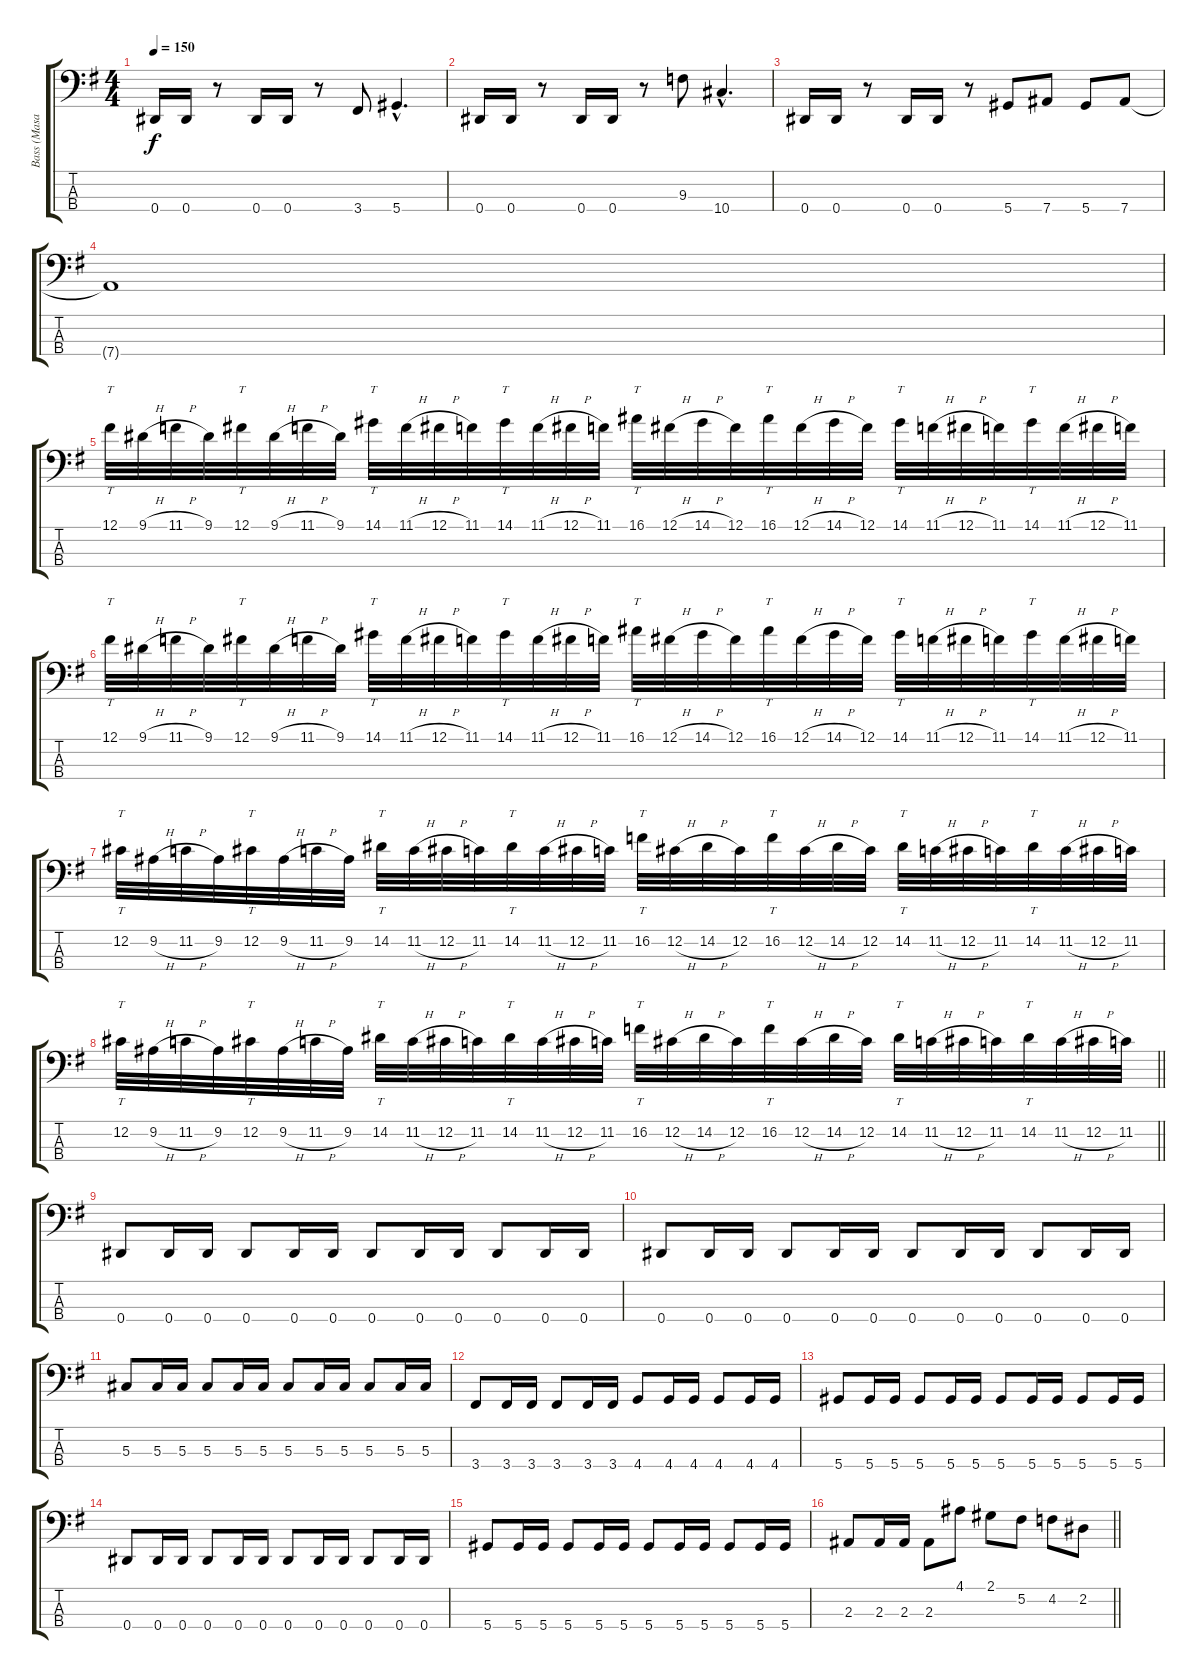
\track ("Bass (Masaki)" "Bass (Masa") {instrument electricbassfinger}
\staff {score tabs}
\tuning (Gb2 Db2 Ab1 Eb1) {hide}
\ts (4 4)
\tempo 150
\clef f4
\ks g
0.4.16{dy f instrument electricbassfinger} 0.4.16 r.8 0.4.16 0.4.16 r.8 3.4.8 5.4{hac}.4{d} |
0.4.16 0.4.16 r.8 0.4.16 0.4.16 r.8 9.3.8 10.4{hac}.4{d} |
0.4.16 0.4.16 r.8 0.4.16 0.4.16 r.8 5.4.8 7.4.8 5.4.8 7.4.8 |
7.4{t}.1 |
12.1.32{tt} 9.1{h}.32 11.1{h}.32 9.1.32 12.1.32{tt} 9.1{h}.32 11.1{h}.32 9.1.32 14.1.32{tt} 11.1{h}.32 12.1{h}.32 11.1.32 14.1.32{tt} 11.1{h}.32 12.1{h}.32 11.1.32 16.1.32{tt} 12.1{h}.32 14.1{h}.32 12.1.32 16.1.32{tt} 12.1{h}.32 14.1{h}.32 12.1.32 14.1.32{tt} 11.1{h}.32 12.1{h}.32 11.1.32 14.1.32{tt} 11.1{h}.32 12.1{h}.32 11.1.32 |
12.1.32{tt} 9.1{h}.32 11.1{h}.32 9.1.32 12.1.32{tt} 9.1{h}.32 11.1{h}.32 9.1.32 14.1.32{tt} 11.1{h}.32 12.1{h}.32 11.1.32 14.1.32{tt} 11.1{h}.32 12.1{h}.32 11.1.32 16.1.32{tt} 12.1{h}.32 14.1{h}.32 12.1.32 16.1.32{tt} 12.1{h}.32 14.1{h}.32 12.1.32 14.1.32{tt} 11.1{h}.32 12.1{h}.32 11.1.32 14.1.32{tt} 11.1{h}.32 12.1{h}.32 11.1.32 |
12.2.32{tt} 9.2{h}.32 11.2{h}.32 9.2.32 12.2.32{tt} 9.2{h}.32 11.2{h}.32 9.2.32 14.2.32{tt} 11.2{h}.32 12.2{h}.32 11.2.32 14.2.32{tt} 11.2{h}.32 12.2{h}.32 11.2.32 16.2.32{tt} 12.2{h}.32 14.2{h}.32 12.2.32 16.2.32{tt} 12.2{h}.32 14.2{h}.32 12.2.32 14.2.32{tt} 11.2{h}.32 12.2{h}.32 11.2.32 14.2.32{tt} 11.2{h}.32 12.2{h}.32 11.2.32 |
\barLineRight lightlight
12.2.32{tt} 9.2{h}.32 11.2{h}.32 9.2.32 12.2.32{tt} 9.2{h}.32 11.2{h}.32 9.2.32 14.2.32{tt} 11.2{h}.32 12.2{h}.32 11.2.32 14.2.32{tt} 11.2{h}.32 12.2{h}.32 11.2.32 16.2.32{tt} 12.2{h}.32 14.2{h}.32 12.2.32 16.2.32{tt} 12.2{h}.32 14.2{h}.32 12.2.32 14.2.32{tt} 11.2{h}.32 12.2{h}.32 11.2.32 14.2.32{tt} 11.2{h}.32 12.2{h}.32 11.2.32 |
0.4.8 0.4.16 0.4.16 0.4.8 0.4.16 0.4.16 0.4.8 0.4.16 0.4.16 0.4.8 0.4.16 0.4.16 |
0.4.8 0.4.16 0.4.16 0.4.8 0.4.16 0.4.16 0.4.8 0.4.16 0.4.16 0.4.8 0.4.16 0.4.16 |
5.3.8 5.3.16 5.3.16 5.3.8 5.3.16 5.3.16 5.3.8 5.3.16 5.3.16 5.3.8 5.3.16 5.3.16 |
3.4.8 3.4.16 3.4.16 3.4.8 3.4.16 3.4.16 4.4.8 4.4.16 4.4.16 4.4.8 4.4.16 4.4.16 |
5.4.8 5.4.16 5.4.16 5.4.8 5.4.16 5.4.16 5.4.8 5.4.16 5.4.16 5.4.8 5.4.16 5.4.16 |
0.4.8 0.4.16 0.4.16 0.4.8 0.4.16 0.4.16 0.4.8 0.4.16 0.4.16 0.4.8 0.4.16 0.4.16 |
5.4.8 5.4.16 5.4.16 5.4.8 5.4.16 5.4.16 5.4.8 5.4.16 5.4.16 5.4.8 5.4.16 5.4.16 |
\barLineRight lightlight
2.3.8 2.3.16 2.3.16 2.3.8 4.1.8 2.1.8 5.2.8 4.2.8 2.2.8
